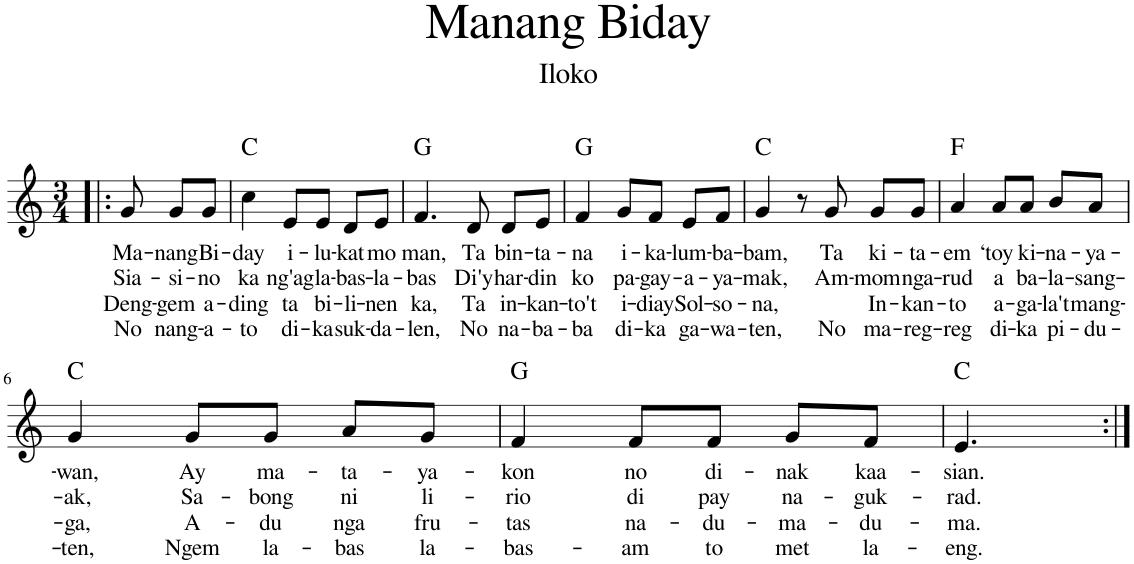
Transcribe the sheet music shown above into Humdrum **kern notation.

**kern	**text	**text	**text	**text	**harte
*part1	*part1	*part1	*part1	*part1	*part1
*staff1	*staff1	*staff1	*staff1	*staff1	*
*I"Piano	*	*	*	*	*
*I'Pno.	*	*	*	*	*
*clefG2	*	*	*	*	*
*k[]	*	*	*	*	*
*M3/4	*	*	*	*	*
=!|:	=!|:	=!|:	=!|:	=!|:	=!|:
!	!LO:LY:b	!LO:LY:b	!LO:LY:b	!LO:LY:b	!
8g/	Ma-	Sia-	Deng-	No	.
!	!LO:LY:b	!LO:LY:b	!LO:LY:b	!LO:LY:b	!
8g/L	-nang	-si-	-gem	nang-	.
!	!LO:LY:b	!LO:LY:b	!LO:LY:b	!LO:LY:b	!
8g/J	Bi-	-no	a-	-a-	.
=1	=1	=1	=1	=1	=1
!	!LO:LY:b	!LO:LY:b	!LO:LY:b	!LO:LY:b	!
4cc\	-day	ka	-ding	-to	C:maj
!	!LO:LY:b	!LO:LY:b	!LO:LY:b	!LO:LY:b	!
8e/L	i-	ng'ag	ta	di-	.
!	!LO:LY:b	!LO:LY:b	!LO:LY:b	!LO:LY:b	!
8e/J	-lu-	la-	bi-	-ka	.
!	!LO:LY:b	!LO:LY:b	!LO:LY:b	!LO:LY:b	!
8d/L	-kat	-bas-	-li-	suk-	.
!	!LO:LY:b	!LO:LY:b	!LO:LY:b	!LO:LY:b	!
8e/J	mo	-la-	-nen	-da-	.
=2	=2	=2	=2	=2	=2
!	!LO:LY:b	!LO:LY:b	!LO:LY:b	!LO:LY:b	!
4.f/	man,	-bas	ka,	-len,	G:maj
!	!LO:LY:b	!LO:LY:b	!LO:LY:b	!LO:LY:b	!
8d/	Ta	Di'y	Ta	No	.
!	!LO:LY:b	!LO:LY:b	!LO:LY:b	!LO:LY:b	!
8d/L	bin-	har-	in-	na-	.
!	!LO:LY:b	!LO:LY:b	!LO:LY:b	!LO:LY:b	!
8e/J	-ta-	-din	-kan-	-ba-	.
=3	=3	=3	=3	=3	=3
!	!LO:LY:b	!LO:LY:b	!LO:LY:b	!LO:LY:b	!
4f/	-na	ko	-to't	-ba	G:maj
!	!LO:LY:b	!LO:LY:b	!LO:LY:b	!LO:LY:b	!
8g/L	i-	pa-	i-	di-	.
!	!LO:LY:b	!LO:LY:b	!LO:LY:b	!LO:LY:b	!
8f/J	-ka-	-gay-	-diay	-ka	.
!	!LO:LY:b	!LO:LY:b	!LO:LY:b	!LO:LY:b	!
8e/L	-lum-	-a-	Sol-	ga-	.
!	!LO:LY:b	!LO:LY:b	!LO:LY:b	!LO:LY:b	!
8f/J	-ba-	-ya-	-so-	-wa-	.
=4	=4	=4	=4	=4	=4
!	!LO:LY:b	!LO:LY:b	!LO:LY:b	!LO:LY:b	!
4g/	-bam,	-mak,	-na,	-ten,	C:maj
8r	.	.	.	.	.
!	!LO:LY:b	!LO:LY:b	!	!LO:LY:b	!
8g/	Ta	Am-	.	No	.
!	!LO:LY:b	!LO:LY:b	!LO:LY:b	!LO:LY:b	!
8g/L	ki-	-mom	In-	ma-	.
!	!LO:LY:b	!LO:LY:b	!LO:LY:b	!LO:LY:b	!
8g/J	-ta-	nga-	-kan-	-reg-	.
=5	=5	=5	=5	=5	=5
!	!LO:LY:b	!LO:LY:b	!LO:LY:b	!LO:LY:b	!
4a/	-em	-rud	-to	-reg	F:maj
!	!LO:LY:b	!LO:LY:b	!LO:LY:b	!LO:LY:b	!
8a/L	‘toy	a	a-	di-	.
!	!LO:LY:b	!LO:LY:b	!LO:LY:b	!LO:LY:b	!
8a/J	ki-	ba-	-ga-	-ka	.
!	!LO:LY:b	!LO:LY:b	!LO:LY:b	!LO:LY:b	!
8b/L	-na-	-la-	-la't	pi-	.
!	!LO:LY:b	!LO:LY:b	!LO:LY:b	!LO:LY:b	!
8a/J	-ya-	-sang-	mang-	-du-	.
!!LO:LB:g=z
=6	=6	=6	=6	=6	=6
!	!LO:LY:b	!LO:LY:b	!LO:LY:b	!LO:LY:b	!
4g/	-wan,	-ak,	-ga,	-ten,	C:maj
!	!LO:LY:b	!LO:LY:b	!LO:LY:b	!LO:LY:b	!
8g/L	Ay	Sa-	A-	Ngem	.
!	!LO:LY:b	!LO:LY:b	!LO:LY:b	!LO:LY:b	!
8g/J	ma-	-bong	-du	la-	.
!	!LO:LY:b	!LO:LY:b	!LO:LY:b	!LO:LY:b	!
8a/L	-ta-	ni	nga	-bas	.
!	!LO:LY:b	!LO:LY:b	!LO:LY:b	!LO:LY:b	!
8g/J	-ya-	li-	fru-	la-	.
=7	=7	=7	=7	=7	=7
!	!LO:LY:b	!LO:LY:b	!LO:LY:b	!LO:LY:b	!
4f/	-kon	-rio	-tas	-bas-	G:maj
!	!LO:LY:b	!LO:LY:b	!LO:LY:b	!LO:LY:b	!
8f/L	no	di	na-	-am	.
!	!LO:LY:b	!LO:LY:b	!LO:LY:b	!LO:LY:b	!
8f/J	di-	pay	-du-	to	.
!	!LO:LY:b	!LO:LY:b	!LO:LY:b	!LO:LY:b	!
8g/L	-nak	na-	-ma-	met	.
!	!LO:LY:b	!LO:LY:b	!LO:LY:b	!LO:LY:b	!
8f/J	kaa-	-guk-	-du-	la-	.
=8	=8	=8	=8	=8	=8
!	!LO:LY:b	!LO:LY:b	!LO:LY:b	!LO:LY:b	!
4.e/	-sian.	-rad.	-ma.	-eng.	C:maj
=:|!	=:|!	=:|!	=:|!	=:|!	=:|!
*-	*-	*-	*-	*-	*-
